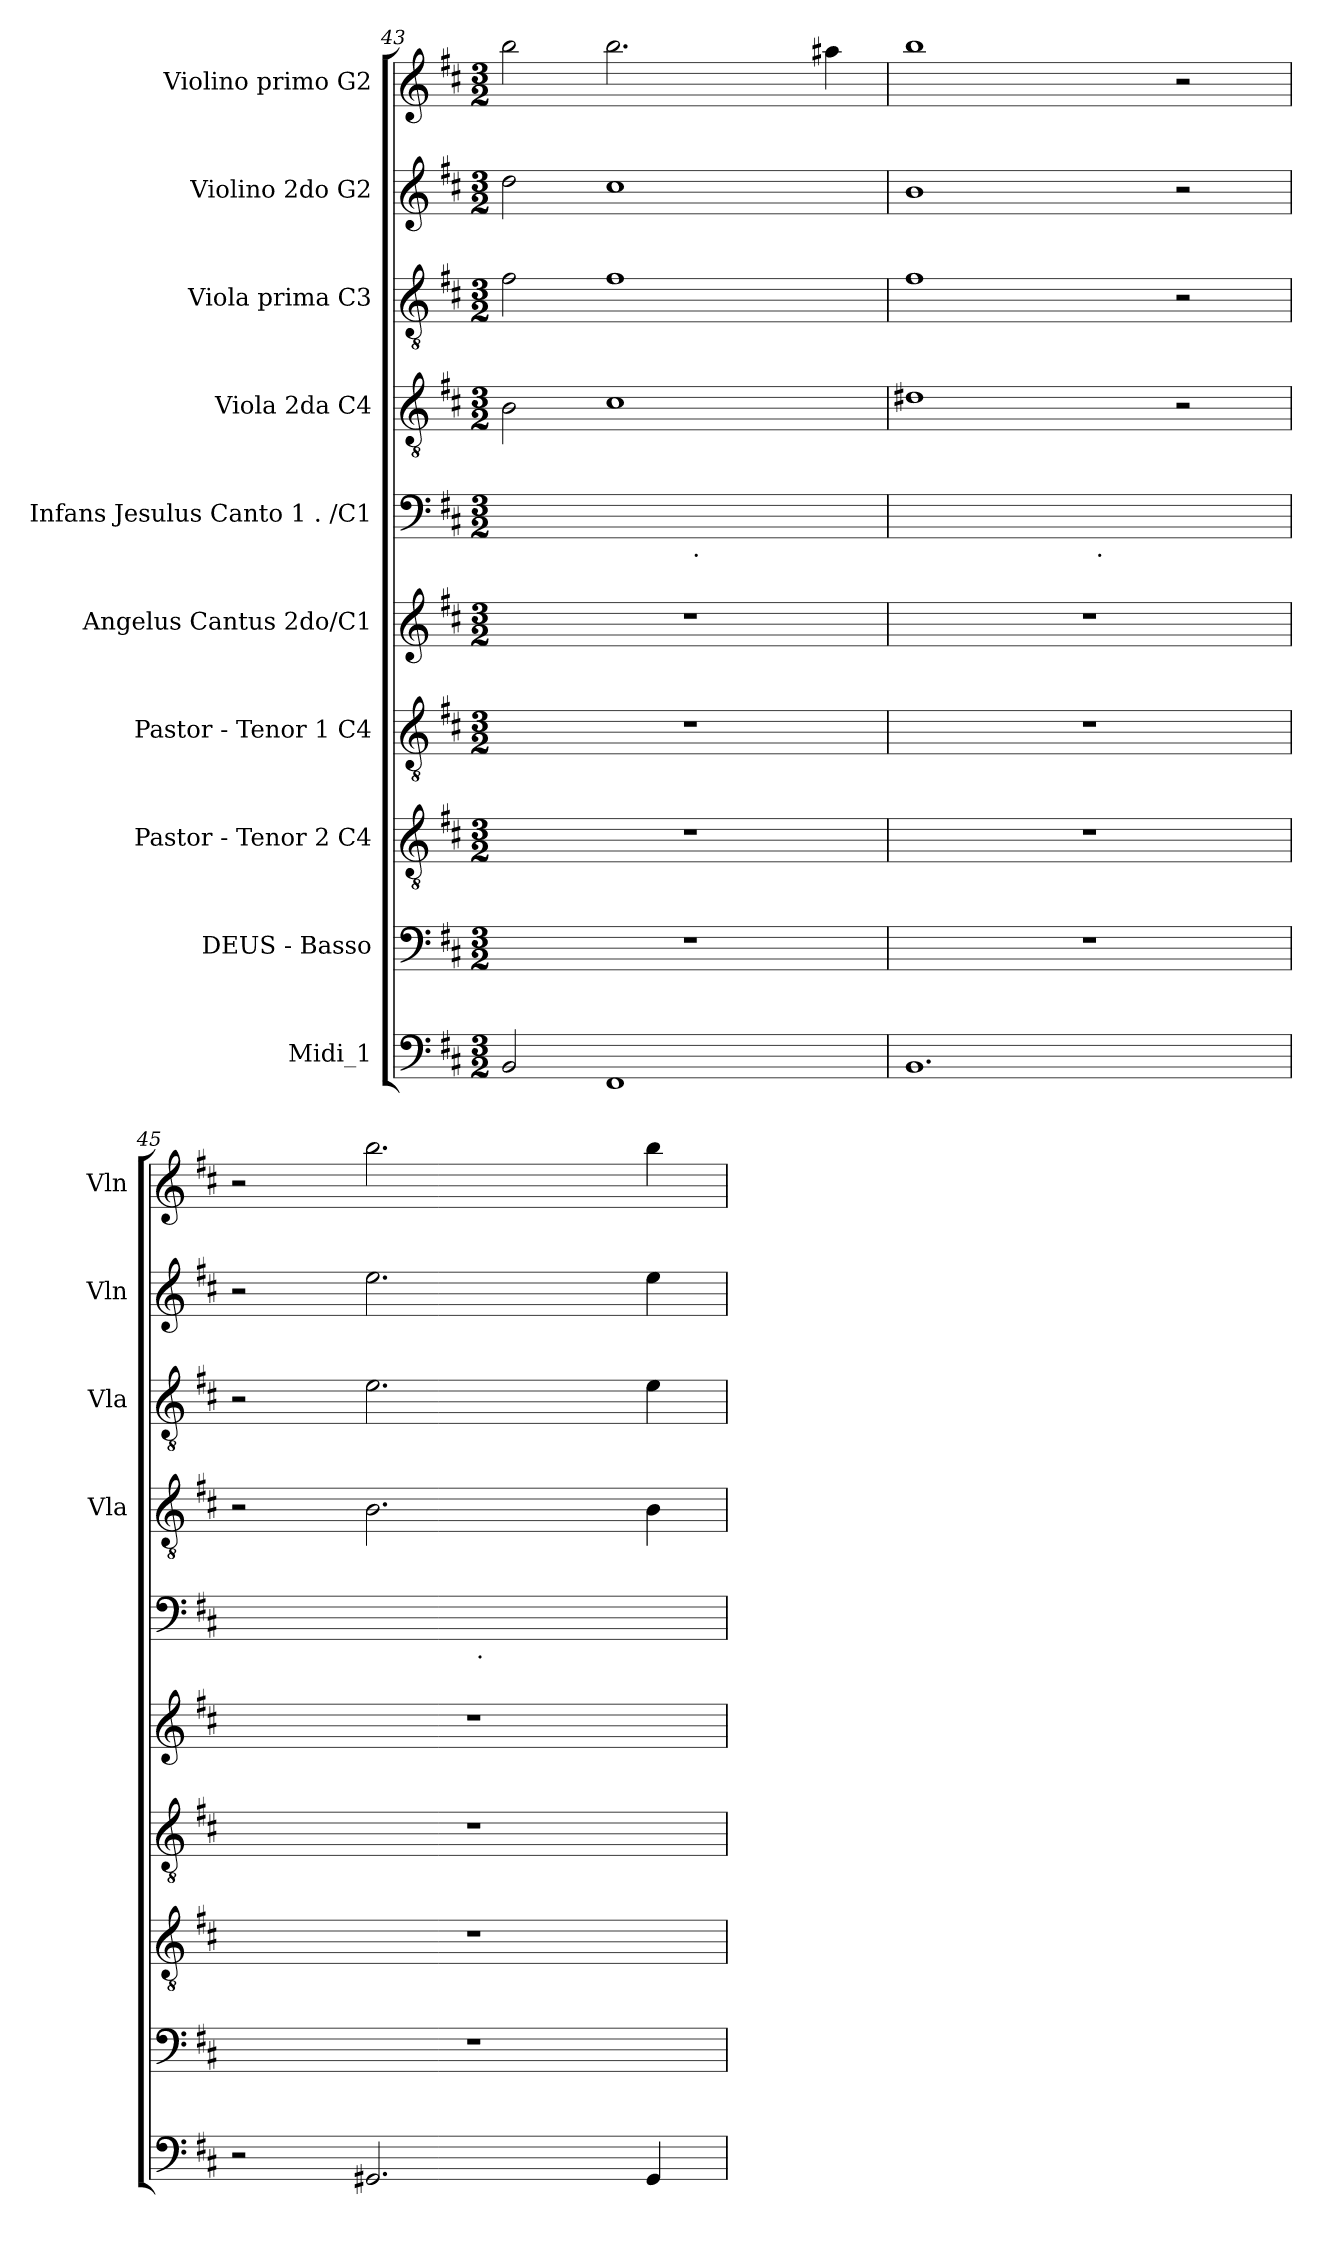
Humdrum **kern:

**kern	**kern	**kern	**kern	**kern	**kern	**kern	**kern	**kern	**kern
*part10	*part9	*part8	*part7	*part6	*part5	*part4	*part3	*part2	*part1
*staff10	*staff9	*staff8	*staff7	*staff6	*staff5	*staff4	*staff3	*staff2	*staff1
*I"Midi_1	*I"DEUS - Basso	*I"Pastor - Tenor 2  C4	*I"Pastor - Tenor 1  C4	*I"Angelus  Cantus 2do/C1	*I"Infans Jesulus  Canto 1 . /C1	*I"Viola 2da  C4	*I"Viola prima  C3	*I"Violino 2do  G2	*I"Violino primo  G2
*	*	*	*	*	*	*I'Vla	*I'Vla	*I'Vln	*I'Vln
!!LO:LB:g=z
*clefF4	*clefF4	*clefGv2	*clefGv2	*clefG2	*clefF4	*clefGv2	*clefGv2	*clefG2	*clefG2
*k[f#c#]	*k[f#c#]	*k[f#c#]	*k[f#c#]	*k[f#c#]	*k[f#c#]	*k[f#c#]	*k[f#c#]	*k[f#c#]	*k[f#c#]
*D:	*D:	*D:	*D:	*D:	*D:	*D:	*D:	*D:	*D:
*M3/2	*M3/2	*M3/2	*M3/2	*M3/2	*M3/2	*M3/2	*M3/2	*M3/2	*M3/2
=43	=43	=43	=43	=43	=43	=43	=43	=43	=43
2BB/	1.r	1.r	1.r	1.r	4ryy	2B\	2f#\	2dd\	2bb\
.	.	.	.	.	4ryy	.	.	.	.
1FF#	.	.	.	.	32ryy	1c#	1f#	1cc#	2.bb\
.	.	.	.	.	32ryy	.	.	.	.
.	.	.	.	.	32ryy	.	.	.	.
.	.	.	.	.	32ryy	.	.	.	.
.	.	.	.	.	32ryy	.	.	.	.
.	.	.	.	.	32ryy	.	.	.	.
!	!	!	!	!	!LO:TX:b:t=.	!	!	!	!
.	.	.	.	.	32ryy	.	.	.	.
.	.	.	.	.	4ryy	.	.	.	.
.	.	.	.	.	4ryy	.	.	.	.
.	.	.	.	.	4ryy	.	.	.	.
.	.	.	.	.	.	.	.	.	4aa#X\
.	.	.	.	.	32ryy	.	.	.	.
=44	=44	=44	=44	=44	=44	=44	=44	=44	=44
1.BB	1.r	1.r	1.r	1.r	4ryy	1d#X	1f#	1b	1bb
.	.	.	.	.	4ryy	.	.	.	.
.	.	.	.	.	32ryy	.	.	.	.
.	.	.	.	.	32ryy	.	.	.	.
.	.	.	.	.	32ryy	.	.	.	.
.	.	.	.	.	32ryy	.	.	.	.
.	.	.	.	.	32ryy	.	.	.	.
.	.	.	.	.	32ryy	.	.	.	.
!	!	!	!	!	!LO:TX:b:t=.	!	!	!	!
.	.	.	.	.	32ryy	.	.	.	.
.	.	.	.	.	4ryy	.	.	.	.
.	.	.	.	.	4ryy	.	.	.	.
.	.	.	.	.	.	2r	2r	2r	2r
.	.	.	.	.	4ryy	.	.	.	.
.	.	.	.	.	32ryy	.	.	.	.
=45	=45	=45	=45	=45	=45	=45	=45	=45	=45
2r	1.r	1.r	1.r	1.r	4ryy	2r	2r	2r	2r
.	.	.	.	.	4ryy	.	.	.	.
2.GG#X/	.	.	.	.	32ryy	2.B\	2.e\	2.ee\	2.bb\
.	.	.	.	.	32ryy	.	.	.	.
.	.	.	.	.	32ryy	.	.	.	.
.	.	.	.	.	32ryy	.	.	.	.
.	.	.	.	.	32ryy	.	.	.	.
.	.	.	.	.	32ryy	.	.	.	.
!	!	!	!	!	!LO:TX:b:t=.	!	!	!	!
.	.	.	.	.	32ryy	.	.	.	.
.	.	.	.	.	4ryy	.	.	.	.
.	.	.	.	.	4ryy	.	.	.	.
.	.	.	.	.	4ryy	.	.	.	.
4GG#/	.	.	.	.	.	4B\	4e\	4ee\	4bb\
.	.	.	.	.	32ryy	.	.	.	.
=	=	=	=	=	=	=	=	=	=
*-	*-	*-	*-	*-	*-	*-	*-	*-	*-
